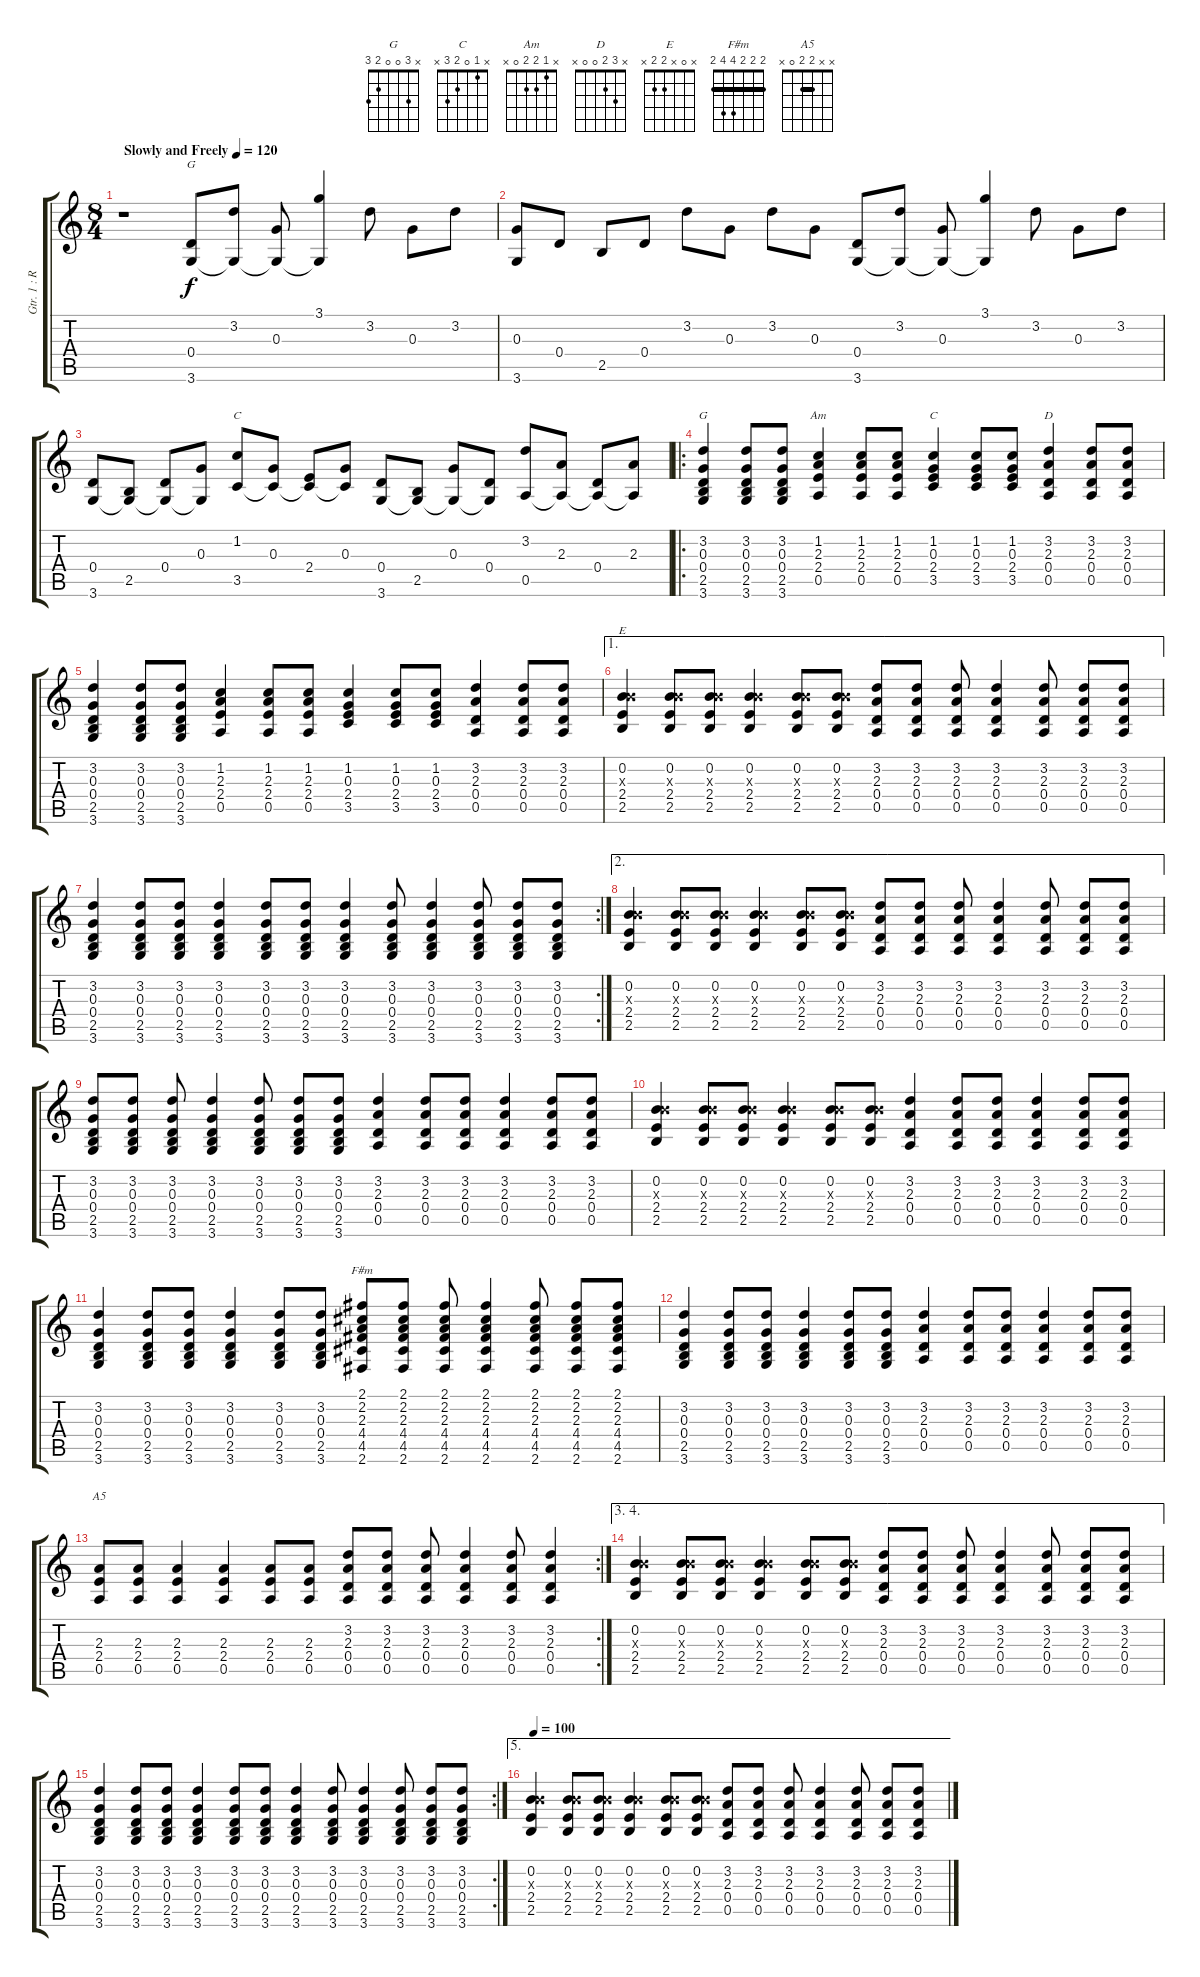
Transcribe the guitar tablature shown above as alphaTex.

\track ("Gtr. 1 : Rhythm" "Gtr. 1 : R") {instrument acousticguitarsteel}
\staff {score tabs}
\tuning (E4 B3 G3 D3 A2 E2) {hide}
\chord ("G" 3 3 0 0 2 3) {barre 3}
\chord ("C" 0 1 0 2 3 x)
\chord ("G" x 3 0 0 2 3)
\chord ("Am" x 1 2 2 0 x)
\chord ("C" x 1 0 2 3 x)
\chord ("D" x 3 2 0 0 x)
\chord ("E" x 0 x 2 2 x)
\chord ("F#m" 2 2 2 4 4 2) {barre 2}
\chord ("A5" x x 2 2 0 x) {barre 2}
\ts (8 4)
\tempo (120 "Slowly and Freely")
\clef g2
\ks c
r.1{dy f instrument acousticguitarsteel} (0.4 3.6).8{ch "G"} (3.2 3.6{t}).8 (0.3 3.6{t}).8 (3.1 3.6{t}).4 3.2.8 0.3.8 3.2.8 |
(0.3 3.6).8 0.4.8 2.5.8 0.4.8 3.2.8 0.3.8 3.2.8 0.3.8 (0.4 3.6).8 (3.2 3.6{t}).8 (0.3 3.6{t}).8 (3.1 3.6{t}).4 3.2.8 0.3.8 3.2.8 |
(0.4 3.6).8 (2.5 3.6{t}).8 (0.4 3.6{t}).8 (0.3 3.6{t}).8 (1.2 3.5).8{ch "C"} (0.3 3.5{t}).8 (2.4 3.5{t}).8 (0.3 3.5{t}).8 (0.4 3.6).8 (2.5 3.6{t}).8 (0.3 3.6{t}).8 (0.4 3.6{t}).8 (3.2 0.5).8 (2.3 0.5{t}).8 (0.4 0.5{t}).8 (2.3 0.5{t}).8 |
\ro
(3.2 0.3 0.4 2.5 3.6).4{ch "G"} (3.2 0.3 0.4 2.5 3.6).8 (3.2 0.3 0.4 2.5 3.6).8 (1.2 2.3 2.4 0.5).4{ch "Am"} (1.2 2.3 2.4 0.5).8 (1.2 2.3 2.4 0.5).8 (1.2 0.3 2.4 3.5).4{ch "C"} (1.2 0.3 2.4 3.5).8 (1.2 0.3 2.4 3.5).8 (3.2 2.3 0.4 0.5).4{ch "D"} (3.2 2.3 0.4 0.5).8 (3.2 2.3 0.4 0.5).8 |
(3.2 0.3 0.4 2.5 3.6).4 (3.2 0.3 0.4 2.5 3.6).8 (3.2 0.3 0.4 2.5 3.6).8 (1.2 2.3 2.4 0.5).4 (1.2 2.3 2.4 0.5).8 (1.2 2.3 2.4 0.5).8 (1.2 0.3 2.4 3.5).4 (1.2 0.3 2.4 3.5).8 (1.2 0.3 2.4 3.5).8 (3.2 2.3 0.4 0.5).4 (3.2 2.3 0.4 0.5).8 (3.2 2.3 0.4 0.5).8 |
\ae 1
(0.2 4.3{x} 2.4 2.5).4{ch "E"} (0.2 4.3{x} 2.4 2.5).8 (0.2 4.3{x} 2.4 2.5).8 (0.2 4.3{x} 2.4 2.5).4 (0.2 4.3{x} 2.4 2.5).8 (0.2 4.3{x} 2.4 2.5).8 (3.2 2.3 0.4 0.5).8 (3.2 2.3 0.4 0.5).8 (3.2 2.3 0.4 0.5).8 (3.2 2.3 0.4 0.5).4 (3.2 2.3 0.4 0.5).8 (3.2 2.3 0.4 0.5).8 (3.2 2.3 0.4 0.5).8 |
\rc 2
(3.2 0.3 0.4 2.5 3.6).4 (3.2 0.3 0.4 2.5 3.6).8 (3.2 0.3 0.4 2.5 3.6).8 (3.2 0.3 0.4 2.5 3.6).4 (3.2 0.3 0.4 2.5 3.6).8 (3.2 0.3 0.4 2.5 3.6).8 (3.2 0.3 0.4 2.5 3.6).4 (3.2 0.3 0.4 2.5 3.6).8 (3.2 0.3 0.4 2.5 3.6).4 (3.2 0.3 0.4 2.5 3.6).8 (3.2 0.3 0.4 2.5 3.6).8 (3.2 0.3 0.4 2.5 3.6).8 |
\ae 2
(0.2 4.3{x} 2.4 2.5).4 (0.2 4.3{x} 2.4 2.5).8 (0.2 4.3{x} 2.4 2.5).8 (0.2 4.3{x} 2.4 2.5).4 (0.2 4.3{x} 2.4 2.5).8 (0.2 4.3{x} 2.4 2.5).8 (3.2 2.3 0.4 0.5).8 (3.2 2.3 0.4 0.5).8 (3.2 2.3 0.4 0.5).8 (3.2 2.3 0.4 0.5).4 (3.2 2.3 0.4 0.5).8 (3.2 2.3 0.4 0.5).8 (3.2 2.3 0.4 0.5).8 |
(3.2 0.3 0.4 2.5 3.6).8 (3.2 0.3 0.4 2.5 3.6).8 (3.2 0.3 0.4 2.5 3.6).8 (3.2 0.3 0.4 2.5 3.6).4 (3.2 0.3 0.4 2.5 3.6).8 (3.2 0.3 0.4 2.5 3.6).8 (3.2 0.3 0.4 2.5 3.6).8 (3.2 2.3 0.4 0.5).4 (3.2 2.3 0.4 0.5).8 (3.2 2.3 0.4 0.5).8 (3.2 2.3 0.4 0.5).4 (3.2 2.3 0.4 0.5).8 (3.2 2.3 0.4 0.5).8 |
(0.2 4.3{x} 2.4 2.5).4 (0.2 4.3{x} 2.4 2.5).8 (0.2 4.3{x} 2.4 2.5).8 (0.2 4.3{x} 2.4 2.5).4 (0.2 4.3{x} 2.4 2.5).8 (0.2 4.3{x} 2.4 2.5).8 (3.2 2.3 0.4 0.5).4 (3.2 2.3 0.4 0.5).8 (3.2 2.3 0.4 0.5).8 (3.2 2.3 0.4 0.5).4 (3.2 2.3 0.4 0.5).8 (3.2 2.3 0.4 0.5).8 |
(3.2 0.3 0.4 2.5 3.6).4 (3.2 0.3 0.4 2.5 3.6).8 (3.2 0.3 0.4 2.5 3.6).8 (3.2 0.3 0.4 2.5 3.6).4 (3.2 0.3 0.4 2.5 3.6).8 (3.2 0.3 0.4 2.5 3.6).8 (2.1 2.2 2.3 4.4 4.5 2.6).8{ch "F#m"} (2.1 2.2 2.3 4.4 4.5 2.6).8 (2.1 2.2 2.3 4.4 4.5 2.6).8 (2.1 2.2 2.3 4.4 4.5 2.6).4 (2.1 2.2 2.3 4.4 4.5 2.6).8 (2.1 2.2 2.3 4.4 4.5 2.6).8 (2.1 2.2 2.3 4.4 4.5 2.6).8 |
(3.2 0.3 0.4 2.5 3.6).4 (3.2 0.3 0.4 2.5 3.6).8 (3.2 0.3 0.4 2.5 3.6).8 (3.2 0.3 0.4 2.5 3.6).4 (3.2 0.3 0.4 2.5 3.6).8 (3.2 0.3 0.4 2.5 3.6).8 (3.2 2.3 0.4 0.5).4 (3.2 2.3 0.4 0.5).8 (3.2 2.3 0.4 0.5).8 (3.2 2.3 0.4 0.5).4 (3.2 2.3 0.4 0.5).8 (3.2 2.3 0.4 0.5).8 |
\rc 2
(2.3 2.4 0.5).8{ch "A5"} (2.3 2.4 0.5).8 (2.3 2.4 0.5).4 (2.3 2.4 0.5).4 (2.3 2.4 0.5).8 (2.3 2.4 0.5).8 (3.2 2.3 0.4 0.5).8 (3.2 2.3 0.4 0.5).8 (3.2 2.3 0.4 0.5).8 (3.2 2.3 0.4 0.5).4 (3.2 2.3 0.4 0.5).8 (3.2 2.3 0.4 0.5).4 |
\ae (3 4)
(0.2 4.3{x} 2.4 2.5).4 (0.2 4.3{x} 2.4 2.5).8 (0.2 4.3{x} 2.4 2.5).8 (0.2 4.3{x} 2.4 2.5).4 (0.2 4.3{x} 2.4 2.5).8 (0.2 4.3{x} 2.4 2.5).8 (3.2 2.3 0.4 0.5).8 (3.2 2.3 0.4 0.5).8 (3.2 2.3 0.4 0.5).8 (3.2 2.3 0.4 0.5).4 (3.2 2.3 0.4 0.5).8 (3.2 2.3 0.4 0.5).8 (3.2 2.3 0.4 0.5).8 |
\rc 2
(3.2 0.3 0.4 2.5 3.6).4 (3.2 0.3 0.4 2.5 3.6).8 (3.2 0.3 0.4 2.5 3.6).8 (3.2 0.3 0.4 2.5 3.6).4 (3.2 0.3 0.4 2.5 3.6).8 (3.2 0.3 0.4 2.5 3.6).8 (3.2 0.3 0.4 2.5 3.6).4 (3.2 0.3 0.4 2.5 3.6).8 (3.2 0.3 0.4 2.5 3.6).4 (3.2 0.3 0.4 2.5 3.6).8 (3.2 0.3 0.4 2.5 3.6).8 (3.2 0.3 0.4 2.5 3.6).8 |
\ae 5
\tempo 100
(0.2 4.3{x} 2.4 2.5).4 (0.2 4.3{x} 2.4 2.5).8 (0.2 4.3{x} 2.4 2.5).8 (0.2 4.3{x} 2.4 2.5).4 (0.2 4.3{x} 2.4 2.5).8 (0.2 4.3{x} 2.4 2.5).8 (3.2 2.3 0.4 0.5).8 (3.2 2.3 0.4 0.5).8 (3.2 2.3 0.4 0.5).8 (3.2 2.3 0.4 0.5).4 (3.2 2.3 0.4 0.5).8 (3.2 2.3 0.4 0.5).8 (3.2 2.3 0.4 0.5).8
